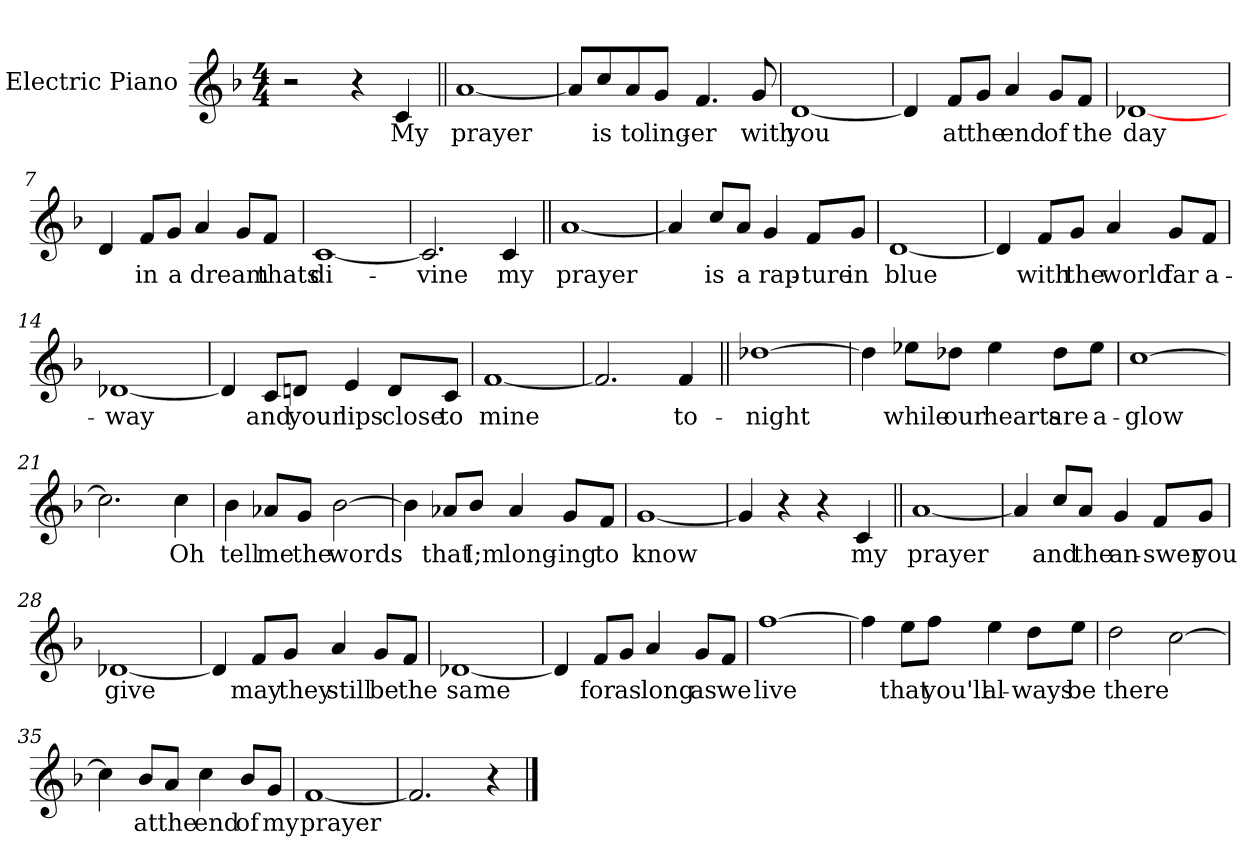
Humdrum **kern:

**kern	**text
*part1	*part1
*staff1	*staff1
*I"Electric Piano	*
*I'E.Pno	*
*clefG2	*
*k[b-]	*
*F:	*
*M4/4	*
=1	=1
2r	.
4r	.
!	!LO:LY:b
4c/	My
=2||	=2||
!	!LO:LY:b
[1a	prayer
=3	=3
8a/L]	.
!	!LO:LY:b
8cc/	is
!	!LO:LY:b
8a/	to
!	!LO:LY:b
8g/J	ling-
!	!LO:LY:b
4.f/	-er
!	!LO:LY:b
8g/	with
=4	=4
!	!LO:LY:b
[1d	you
=5	=5
4d/]	.
!	!LO:LY:b
8f/L	at
!	!LO:LY:b
8g/J	the
!	!LO:LY:b
4a/	end
!	!LO:LY:b
8g/L	of
!	!LO:LY:b
8f/J	the
!!LO:LB:g=z
=6	=6
!	!LO:LY:b
[1d-X	day
=7	=7
4d/	.
!	!LO:LY:b
8f/L	in
!	!LO:LY:b
8g/J	a
!	!LO:LY:b
4a/	dream
8g/L	.
!	!LO:LY:b
8f/J	thats
=8	=8
!	!LO:LY:b
[1c	di-
=9	=9
!	!LO:LY:b
2.c/]	-vine
!	!LO:LY:b
4c/	my
!!LO:LB:g=z
=10||	=10||
!	!LO:LY:b
[1a	prayer
=11	=11
4a/]	.
!	!LO:LY:b
8cc/L	is
!	!LO:LY:b
8a/J	a
!	!LO:LY:b
4g/	rap-
!	!LO:LY:b
8f/L	-ture
!	!LO:LY:b
8g/J	in
=12	=12
!	!LO:LY:b
[1d	blue
=13	=13
4d/]	.
!	!LO:LY:b
8f/L	with
!	!LO:LY:b
8g/J	the
!	!LO:LY:b
4a/	world
!	!LO:LY:b
8g/L	far
!	!LO:LY:b
8f/J	a-
!!LO:LB:g=z
=14	=14
!	!LO:LY:b
[1d-X	-way
=15	=15
4d-/]	.
!	!LO:LY:b
8c/L	and
!	!LO:LY:b
8dn/J	your
!	!LO:LY:b
4e/	lips
!	!LO:LY:b
8d/L	close
!	!LO:LY:b
8c/J	to
=16	=16
!	!LO:LY:b
[1f	mine
=17	=17
2.f/]	.
!	!LO:LY:b
4f/	to-
!!LO:LB:g=z
=18||	=18||
!	!LO:LY:b
[1dd-X	-night
=19	=19
4dd-\]	.
!	!LO:LY:b
8ee-X\L	while
!	!LO:LY:b
8dd-X\J	our
!	!LO:LY:b
4ee-\	hearts
!	!LO:LY:b
8dd-\L	are
!	!LO:LY:b
8ee-\J	a-
=20	=20
!	!LO:LY:b
[1cc	-glow
=21	=21
2.cc\]	.
!	!LO:LY:b
4cc\	Oh
!!LO:LB:g=z
=22	=22
!	!LO:LY:b
4b-\	tell
!	!LO:LY:b
8a-X/L	me
!	!LO:LY:b
8g/J	the
!	!LO:LY:b
[2b-\	words
=23	=23
4b-\]	.
!	!LO:LY:b
8a-X/L	that
!	!LO:LY:b
8b-/J	I;m
!	!LO:LY:b
4a-/	long-
!	!LO:LY:b
8g/L	-ing
!	!LO:LY:b
8f/J	to
=24	=24
!	!LO:LY:b
[1g	know
=25	=25
4g/]	.
4r	.
4r	.
!	!LO:LY:b
4c/	my
!!LO:LB:g=z
=26||	=26||
!	!LO:LY:b
[1a	prayer
=27	=27
4a/]	.
!	!LO:LY:b
8cc/L	and
!	!LO:LY:b
8a/J	the
!	!LO:LY:b
4g/	an-
!	!LO:LY:b
8f/L	-swer
!	!LO:LY:b
8g/J	you
=28	=28
!	!LO:LY:b
[1d-X	give
=29	=29
4d-/]	.
!	!LO:LY:b
8f/L	may
!	!LO:LY:b
8g/J	they
!	!LO:LY:b
4a/	still
!	!LO:LY:b
8g/L	be
!	!LO:LY:b
8f/J	the
!!LO:LB:g=z
=30	=30
!	!LO:LY:b
[1d-X	same
=31	=31
4d-/]	.
!	!LO:LY:b
8f/L	for
!	!LO:LY:b
8g/J	as
!	!LO:LY:b
4a/	long
!	!LO:LY:b
8g/L	as
!	!LO:LY:b
8f/J	we
=32	=32
!	!LO:LY:b
[1ff	live
=33	=33
4ff\]	.
!	!LO:LY:b
8ee\L	that
!	!LO:LY:b
8ff\J	you'll
!	!LO:LY:b
4ee\	al-
!	!LO:LY:b
8dd\L	-ways
!	!LO:LY:b
8ee\J	be
!!LO:LB:g=z
=34	=34
!	!LO:LY:b
2dd\	there
[2cc\	.
=35	=35
4cc\]	.
!	!LO:LY:b
8b-/L	at
!	!LO:LY:b
8a/J	the
!	!LO:LY:b
4cc\	end
!	!LO:LY:b
8b-/L	of
!	!LO:LY:b
8g/J	my
=36	=36
!	!LO:LY:b
[1f	prayer
=37	=37
2.f/]	.
4r	.
==	==
*-	*-
